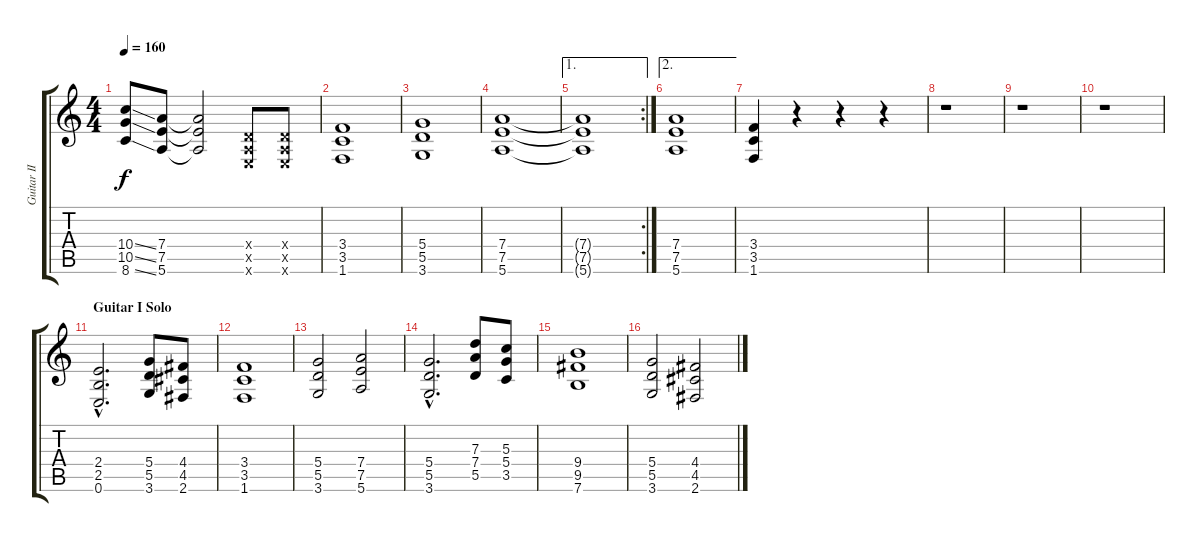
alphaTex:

\track ("Guitar II" "Guitar II") {instrument overdrivenguitar}
\staff {score tabs}
\tuning (E4 B3 G3 D3 A2 E2) {hide}
\ts (4 4)
\tempo 160
\clef g2
\ks c
(10.4{ss} 10.5{ss} 8.6{ss}).8{dy f} (7.4 7.5 5.6).8 (7.4{t} 7.5{t} 5.6{t}).2 (0.4{x} 0.5{x} 0.6{x}).8 (0.4{x} 0.5{x} 0.6{x}).8 |
(3.4 3.5 1.6).1 |
(5.4 5.5 3.6).1 |
(7.4 7.5 5.6).1 |
\ae 1
\rc 2
(7.4{t} 7.5{t} 5.6{t}).1 |
\ae 2
(7.4 7.5 5.6).1 |
(3.4 3.5 1.6).4 r.4 r.4 r.4 |
r.1 |
r.1 |
r.1 |
\section ("" "Guitar I Solo")
(2.4{hac} 2.5{hac} 0.6{hac}).2{d} (5.4 5.5 3.6).8 (4.4 4.5 2.6).8 |
(3.4 3.5 1.6).1 |
(5.4 5.5 3.6).2 (7.4 7.5 5.6).2 |
(5.4{hac} 5.5{hac} 3.6{hac}).2{d} (7.3 7.4 5.5).8 (5.3 5.4 3.5).8 |
(9.4 9.5 7.6).1 |
(5.4 5.5 3.6).2 (4.4 4.5 2.6).2
